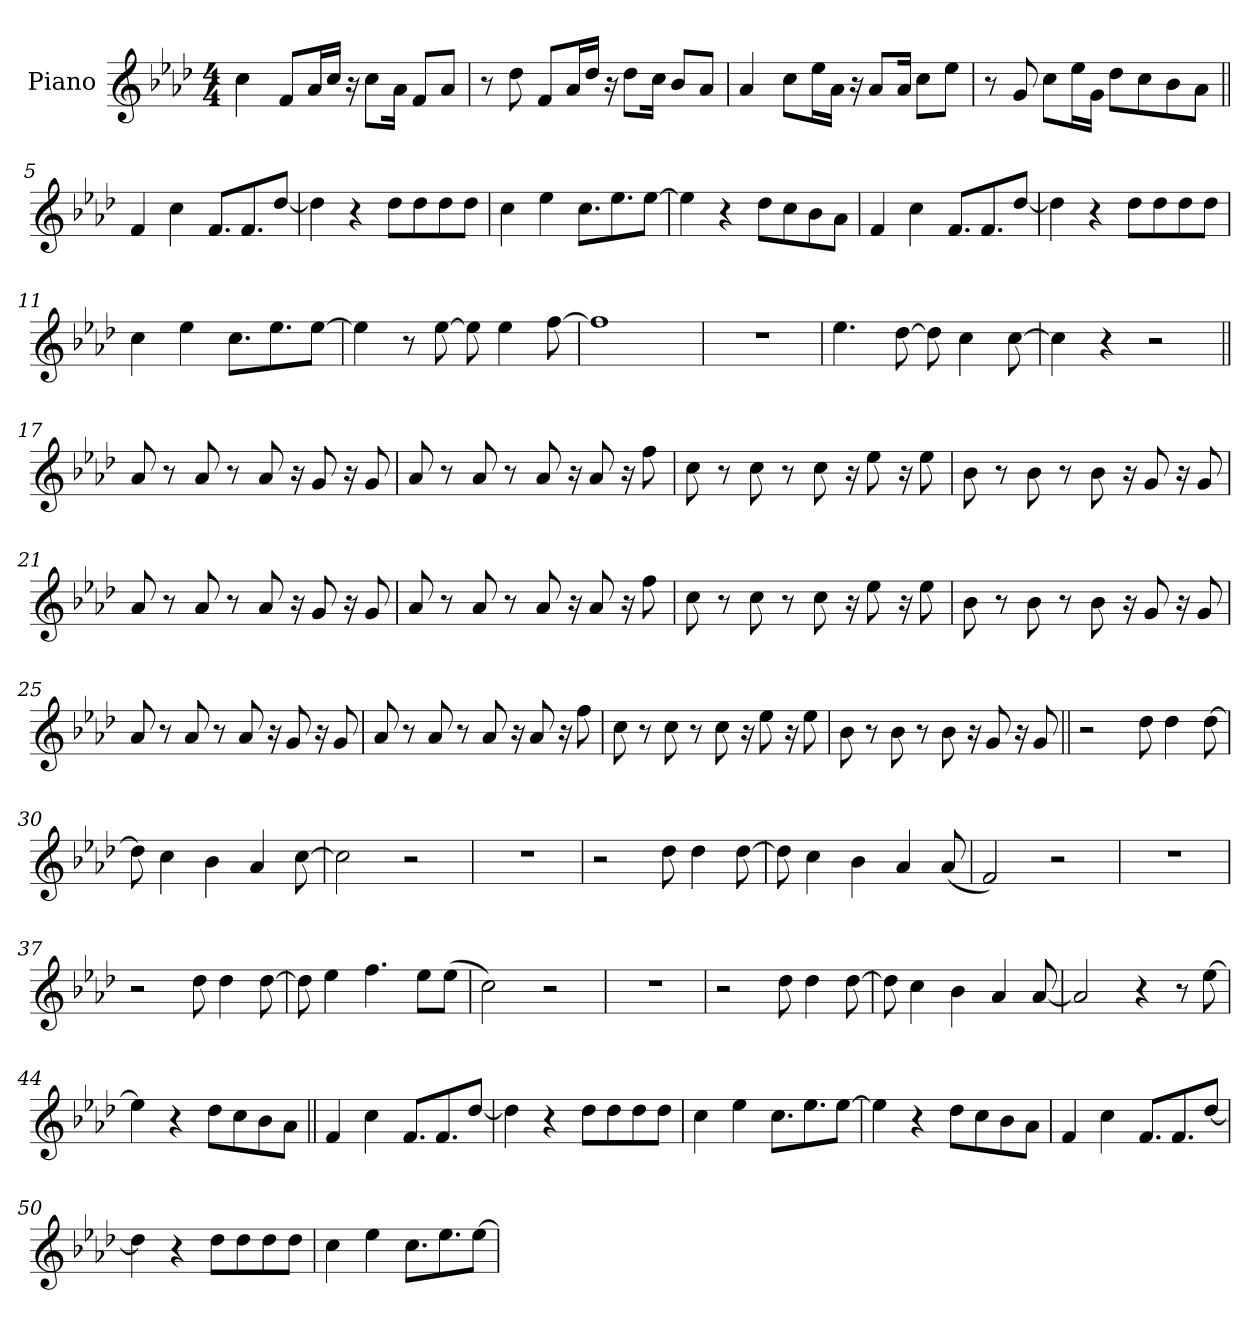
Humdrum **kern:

**kern
*part1
*staff1
*I"Piano
*I'Pno.
*clefG2
*k[b-e-a-d-]
*M4/4
=1
4cc!
8f!L
16a-!L
16cc!JJ
16r
8cc!L
16a-!Jk
8f!L
8a-!J
=2
8r
8dd-!
8f!L
16a-!L
16dd-!JJ
16r
8dd-!L
16cc!Jk
8b-!L
8a-!J
=3
4a-!
8cc!L
16ee-!L
16a-!JJ
16r
8a-!L
16a-!Jk
8cc!L
8ee-!J
=4
8r
8g!
8cc!L
16ee-!L
16g!JJ
8dd-L
8cc
8b-
8a-J
=5||
4f
4cc
8.fL
8.f
[8dd-J
=6
4dd-]
4r
8dd-L
8dd-
8dd-
8dd-J
=7
4cc
4ee-
8.ccL
8.ee-
[8ee-J
=8
4ee-]
4r
8dd-L
8cc
8b-
8a-J
=9
4f
4cc
8.fL
8.f
[8dd-J
=10
4dd-]
4r
8dd-L
8dd-
8dd-
8dd-J
=11
4cc
4ee-
8.ccL
8.ee-
[8ee-J
=12
4ee-]
8r
[8ee-
8ee-]
4ee-
[8ff
=13
1ff]
=14
1r
=15
4.ee-
[8dd-
8dd-]
4cc
[8cc
=16
4cc]
4r
2r
=17||
8a-
8r
8a-
8r
8a-
16r
8g
16r
8g
=18
8a-
8r
8a-
8r
8a-
16r
8a-
16r
8ff
=19
8cc
8r
8cc
8r
8cc
16r
8ee-
16r
8ee-
=20
8b-
8r
8b-
8r
8b-
16r
8g
16r
8g
=21
8a-
8r
8a-
8r
8a-
16r
8g
16r
8g
=22
8a-
8r
8a-
8r
8a-
16r
8a-
16r
8ff
=23
8cc
8r
8cc
8r
8cc
16r
8ee-
16r
8ee-
=24
8b-
8r
8b-
8r
8b-
16r
8g
16r
8g
=25
8a-
8r
8a-
8r
8a-
16r
8g
16r
8g
=26
8a-
8r
8a-
8r
8a-
16r
8a-
16r
8ff
=27
8cc
8r
8cc
8r
8cc
16r
8ee-
16r
8ee-
=28
8b-
8r
8b-
8r
8b-
16r
8g
16r
8g
=29||
2r
8dd-
4dd-
[8dd-
=30
8dd-]
4cc
4b-
4a-
[8cc
=31
2cc]
2r
=32
1r
=33
2r
8dd-
4dd-
[8dd-
=34
8dd-]
4cc
4b-
4a-
(<8a-
=35
2f)
2r
=36
1r
=37
2r
8dd-
4dd-
[8dd-
=38
8dd-]
4ee-
4.ff
8ee-L
(>8ee-J
=39
2cc)
2r
=40
1r
=41
2r
8dd-
4dd-
[8dd-
=42
8dd-]
4cc
4b-
4a-
[8a-
=43
2a-]
4r
8r
[8ee-
=44
4ee-]
4r
8dd-L
8cc
8b-
8a-J
=45||
4f
4cc
8.fL
8.f
[8dd-J
=46
4dd-]
4r
8dd-L
8dd-
8dd-
8dd-J
=47
4cc
4ee-
8.ccL
8.ee-
[8ee-J
=48
4ee-]
4r
8dd-L
8cc
8b-
8a-J
=49
4f
4cc
8.fL
8.f
[8dd-J
=50
4dd-]
4r
8dd-L
8dd-
8dd-
8dd-J
=51
4cc
4ee-
8.ccL
8.ee-
[8ee-J
=
*-
